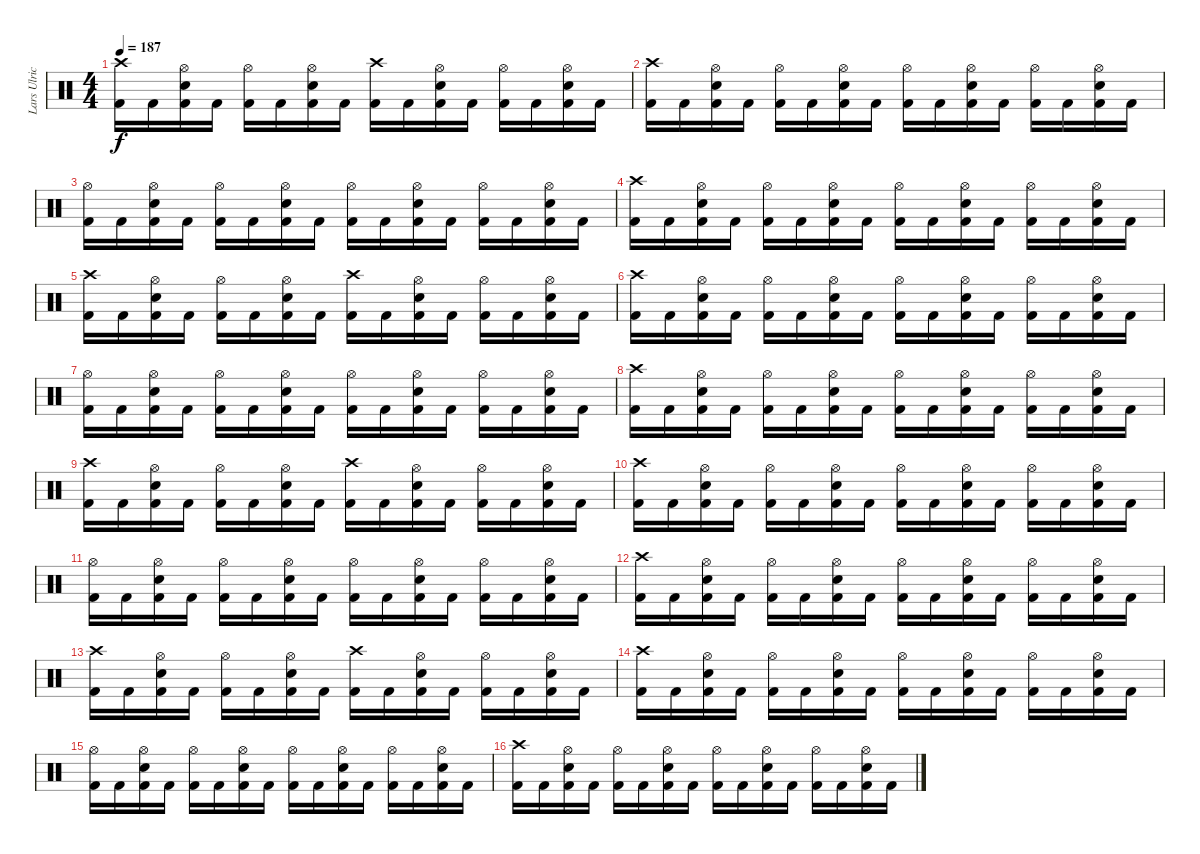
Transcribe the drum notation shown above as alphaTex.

\track ("Lars Ulrich" "Lars Ulric") {instrument percussion}
\staff {score}
\articulation defaults
\ts (4 4)
\tempo 187
\clef neutral
\ks c
("Crash high (hit)" "Kick (hit) 2").16{dy f} "Kick (hit) 2".16 ("Hi-Hat (open)" "Electric Snare (hit)" "Kick (hit) 2").16 "Kick (hit) 2".16 ("Hi-Hat (open)" "Kick (hit) 2").16 "Kick (hit) 2".16 ("Hi-Hat (open)" "Electric Snare (hit)" "Kick (hit) 2").16 "Kick (hit) 2".16 ("Crash high (hit)" "Kick (hit) 2").16 "Kick (hit) 2".16 ("Hi-Hat (open)" "Electric Snare (hit)" "Kick (hit) 2").16 "Kick (hit) 2".16 ("Hi-Hat (open)" "Kick (hit) 2").16 "Kick (hit) 2".16 ("Hi-Hat (open)" "Electric Snare (hit)" "Kick (hit) 2").16 "Kick (hit) 2".16 |
("Crash high (hit)" "Kick (hit) 2").16 "Kick (hit) 2".16 ("Hi-Hat (open)" "Electric Snare (hit)" "Kick (hit) 2").16 "Kick (hit) 2".16 ("Hi-Hat (open)" "Kick (hit) 2").16 "Kick (hit) 2".16 ("Hi-Hat (open)" "Electric Snare (hit)" "Kick (hit) 2").16 "Kick (hit) 2".16 ("Hi-Hat (open)" "Kick (hit) 2").16 "Kick (hit) 2".16 ("Hi-Hat (open)" "Electric Snare (hit)" "Kick (hit) 2").16 "Kick (hit) 2".16 ("Hi-Hat (open)" "Kick (hit) 2").16 "Kick (hit) 2".16 ("Hi-Hat (open)" "Electric Snare (hit)" "Kick (hit) 2").16 "Kick (hit) 2".16 |
("Hi-Hat (open)" "Kick (hit) 2").16 "Kick (hit) 2".16 ("Hi-Hat (open)" "Electric Snare (hit)" "Kick (hit) 2").16 "Kick (hit) 2".16 ("Hi-Hat (open)" "Kick (hit) 2").16 "Kick (hit) 2".16 ("Hi-Hat (open)" "Electric Snare (hit)" "Kick (hit) 2").16 "Kick (hit) 2".16 ("Hi-Hat (open)" "Kick (hit) 2").16 "Kick (hit) 2".16 ("Hi-Hat (open)" "Electric Snare (hit)" "Kick (hit) 2").16 "Kick (hit) 2".16 ("Hi-Hat (open)" "Kick (hit) 2").16 "Kick (hit) 2".16 ("Hi-Hat (open)" "Electric Snare (hit)" "Kick (hit) 2").16 "Kick (hit) 2".16 |
("Crash high (hit)" "Kick (hit) 2").16 "Kick (hit) 2".16 ("Hi-Hat (open)" "Electric Snare (hit)" "Kick (hit) 2").16 "Kick (hit) 2".16 ("Hi-Hat (open)" "Kick (hit) 2").16 "Kick (hit) 2".16 ("Hi-Hat (open)" "Electric Snare (hit)" "Kick (hit) 2").16 "Kick (hit) 2".16 ("Hi-Hat (open)" "Kick (hit) 2").16 "Kick (hit) 2".16 ("Hi-Hat (open)" "Electric Snare (hit)" "Kick (hit) 2").16 "Kick (hit) 2".16 ("Hi-Hat (open)" "Kick (hit) 2").16 "Kick (hit) 2".16 ("Hi-Hat (open)" "Electric Snare (hit)" "Kick (hit) 2").16 "Kick (hit) 2".16 |
("Crash high (hit)" "Kick (hit) 2").16 "Kick (hit) 2".16 ("Hi-Hat (open)" "Electric Snare (hit)" "Kick (hit) 2").16 "Kick (hit) 2".16 ("Hi-Hat (open)" "Kick (hit) 2").16 "Kick (hit) 2".16 ("Hi-Hat (open)" "Electric Snare (hit)" "Kick (hit) 2").16 "Kick (hit) 2".16 ("Crash high (hit)" "Kick (hit) 2").16 "Kick (hit) 2".16 ("Hi-Hat (open)" "Electric Snare (hit)" "Kick (hit) 2").16 "Kick (hit) 2".16 ("Hi-Hat (open)" "Kick (hit) 2").16 "Kick (hit) 2".16 ("Hi-Hat (open)" "Electric Snare (hit)" "Kick (hit) 2").16 "Kick (hit) 2".16 |
("Crash high (hit)" "Kick (hit) 2").16 "Kick (hit) 2".16 ("Hi-Hat (open)" "Electric Snare (hit)" "Kick (hit) 2").16 "Kick (hit) 2".16 ("Hi-Hat (open)" "Kick (hit) 2").16 "Kick (hit) 2".16 ("Hi-Hat (open)" "Electric Snare (hit)" "Kick (hit) 2").16 "Kick (hit) 2".16 ("Hi-Hat (open)" "Kick (hit) 2").16 "Kick (hit) 2".16 ("Hi-Hat (open)" "Electric Snare (hit)" "Kick (hit) 2").16 "Kick (hit) 2".16 ("Hi-Hat (open)" "Kick (hit) 2").16 "Kick (hit) 2".16 ("Hi-Hat (open)" "Electric Snare (hit)" "Kick (hit) 2").16 "Kick (hit) 2".16 |
("Hi-Hat (open)" "Kick (hit) 2").16 "Kick (hit) 2".16 ("Hi-Hat (open)" "Electric Snare (hit)" "Kick (hit) 2").16 "Kick (hit) 2".16 ("Hi-Hat (open)" "Kick (hit) 2").16 "Kick (hit) 2".16 ("Hi-Hat (open)" "Electric Snare (hit)" "Kick (hit) 2").16 "Kick (hit) 2".16 ("Hi-Hat (open)" "Kick (hit) 2").16 "Kick (hit) 2".16 ("Hi-Hat (open)" "Electric Snare (hit)" "Kick (hit) 2").16 "Kick (hit) 2".16 ("Hi-Hat (open)" "Kick (hit) 2").16 "Kick (hit) 2".16 ("Hi-Hat (open)" "Electric Snare (hit)" "Kick (hit) 2").16 "Kick (hit) 2".16 |
("Crash high (hit)" "Kick (hit) 2").16 "Kick (hit) 2".16 ("Hi-Hat (open)" "Electric Snare (hit)" "Kick (hit) 2").16 "Kick (hit) 2".16 ("Hi-Hat (open)" "Kick (hit) 2").16 "Kick (hit) 2".16 ("Hi-Hat (open)" "Electric Snare (hit)" "Kick (hit) 2").16 "Kick (hit) 2".16 ("Hi-Hat (open)" "Kick (hit) 2").16 "Kick (hit) 2".16 ("Hi-Hat (open)" "Electric Snare (hit)" "Kick (hit) 2").16 "Kick (hit) 2".16 ("Hi-Hat (open)" "Kick (hit) 2").16 "Kick (hit) 2".16 ("Hi-Hat (open)" "Electric Snare (hit)" "Kick (hit) 2").16 "Kick (hit) 2".16 |
("Crash high (hit)" "Kick (hit) 2").16 "Kick (hit) 2".16 ("Hi-Hat (open)" "Electric Snare (hit)" "Kick (hit) 2").16 "Kick (hit) 2".16 ("Hi-Hat (open)" "Kick (hit) 2").16 "Kick (hit) 2".16 ("Hi-Hat (open)" "Electric Snare (hit)" "Kick (hit) 2").16 "Kick (hit) 2".16 ("Crash high (hit)" "Kick (hit) 2").16 "Kick (hit) 2".16 ("Hi-Hat (open)" "Electric Snare (hit)" "Kick (hit) 2").16 "Kick (hit) 2".16 ("Hi-Hat (open)" "Kick (hit) 2").16 "Kick (hit) 2".16 ("Hi-Hat (open)" "Electric Snare (hit)" "Kick (hit) 2").16 "Kick (hit) 2".16 |
("Crash high (hit)" "Kick (hit) 2").16 "Kick (hit) 2".16 ("Hi-Hat (open)" "Electric Snare (hit)" "Kick (hit) 2").16 "Kick (hit) 2".16 ("Hi-Hat (open)" "Kick (hit) 2").16 "Kick (hit) 2".16 ("Hi-Hat (open)" "Electric Snare (hit)" "Kick (hit) 2").16 "Kick (hit) 2".16 ("Hi-Hat (open)" "Kick (hit) 2").16 "Kick (hit) 2".16 ("Hi-Hat (open)" "Electric Snare (hit)" "Kick (hit) 2").16 "Kick (hit) 2".16 ("Hi-Hat (open)" "Kick (hit) 2").16 "Kick (hit) 2".16 ("Hi-Hat (open)" "Electric Snare (hit)" "Kick (hit) 2").16 "Kick (hit) 2".16 |
("Hi-Hat (open)" "Kick (hit) 2").16 "Kick (hit) 2".16 ("Hi-Hat (open)" "Electric Snare (hit)" "Kick (hit) 2").16 "Kick (hit) 2".16 ("Hi-Hat (open)" "Kick (hit) 2").16 "Kick (hit) 2".16 ("Hi-Hat (open)" "Electric Snare (hit)" "Kick (hit) 2").16 "Kick (hit) 2".16 ("Hi-Hat (open)" "Kick (hit) 2").16 "Kick (hit) 2".16 ("Hi-Hat (open)" "Electric Snare (hit)" "Kick (hit) 2").16 "Kick (hit) 2".16 ("Hi-Hat (open)" "Kick (hit) 2").16 "Kick (hit) 2".16 ("Hi-Hat (open)" "Electric Snare (hit)" "Kick (hit) 2").16 "Kick (hit) 2".16 |
("Crash high (hit)" "Kick (hit) 2").16 "Kick (hit) 2".16 ("Hi-Hat (open)" "Electric Snare (hit)" "Kick (hit) 2").16 "Kick (hit) 2".16 ("Hi-Hat (open)" "Kick (hit) 2").16 "Kick (hit) 2".16 ("Hi-Hat (open)" "Electric Snare (hit)" "Kick (hit) 2").16 "Kick (hit) 2".16 ("Hi-Hat (open)" "Kick (hit) 2").16 "Kick (hit) 2".16 ("Hi-Hat (open)" "Electric Snare (hit)" "Kick (hit) 2").16 "Kick (hit) 2".16 ("Hi-Hat (open)" "Kick (hit) 2").16 "Kick (hit) 2".16 ("Hi-Hat (open)" "Electric Snare (hit)" "Kick (hit) 2").16 "Kick (hit) 2".16 |
("Crash high (hit)" "Kick (hit) 2").16 "Kick (hit) 2".16 ("Hi-Hat (open)" "Electric Snare (hit)" "Kick (hit) 2").16 "Kick (hit) 2".16 ("Hi-Hat (open)" "Kick (hit) 2").16 "Kick (hit) 2".16 ("Hi-Hat (open)" "Electric Snare (hit)" "Kick (hit) 2").16 "Kick (hit) 2".16 ("Crash high (hit)" "Kick (hit) 2").16 "Kick (hit) 2".16 ("Hi-Hat (open)" "Electric Snare (hit)" "Kick (hit) 2").16 "Kick (hit) 2".16 ("Hi-Hat (open)" "Kick (hit) 2").16 "Kick (hit) 2".16 ("Hi-Hat (open)" "Electric Snare (hit)" "Kick (hit) 2").16 "Kick (hit) 2".16 |
("Crash high (hit)" "Kick (hit) 2").16 "Kick (hit) 2".16 ("Hi-Hat (open)" "Electric Snare (hit)" "Kick (hit) 2").16 "Kick (hit) 2".16 ("Hi-Hat (open)" "Kick (hit) 2").16 "Kick (hit) 2".16 ("Hi-Hat (open)" "Electric Snare (hit)" "Kick (hit) 2").16 "Kick (hit) 2".16 ("Hi-Hat (open)" "Kick (hit) 2").16 "Kick (hit) 2".16 ("Hi-Hat (open)" "Electric Snare (hit)" "Kick (hit) 2").16 "Kick (hit) 2".16 ("Hi-Hat (open)" "Kick (hit) 2").16 "Kick (hit) 2".16 ("Hi-Hat (open)" "Electric Snare (hit)" "Kick (hit) 2").16 "Kick (hit) 2".16 |
("Hi-Hat (open)" "Kick (hit) 2").16 "Kick (hit) 2".16 ("Hi-Hat (open)" "Electric Snare (hit)" "Kick (hit) 2").16 "Kick (hit) 2".16 ("Hi-Hat (open)" "Kick (hit) 2").16 "Kick (hit) 2".16 ("Hi-Hat (open)" "Electric Snare (hit)" "Kick (hit) 2").16 "Kick (hit) 2".16 ("Hi-Hat (open)" "Kick (hit) 2").16 "Kick (hit) 2".16 ("Hi-Hat (open)" "Electric Snare (hit)" "Kick (hit) 2").16 "Kick (hit) 2".16 ("Hi-Hat (open)" "Kick (hit) 2").16 "Kick (hit) 2".16 ("Hi-Hat (open)" "Electric Snare (hit)" "Kick (hit) 2").16 "Kick (hit) 2".16 |
("Crash high (hit)" "Kick (hit) 2").16 "Kick (hit) 2".16 ("Hi-Hat (open)" "Electric Snare (hit)" "Kick (hit) 2").16 "Kick (hit) 2".16 ("Hi-Hat (open)" "Kick (hit) 2").16 "Kick (hit) 2".16 ("Hi-Hat (open)" "Electric Snare (hit)" "Kick (hit) 2").16 "Kick (hit) 2".16 ("Hi-Hat (open)" "Kick (hit) 2").16 "Kick (hit) 2".16 ("Hi-Hat (open)" "Electric Snare (hit)" "Kick (hit) 2").16 "Kick (hit) 2".16 ("Hi-Hat (open)" "Kick (hit) 2").16 "Kick (hit) 2".16 ("Hi-Hat (open)" "Electric Snare (hit)" "Kick (hit) 2").16 "Kick (hit) 2".16
